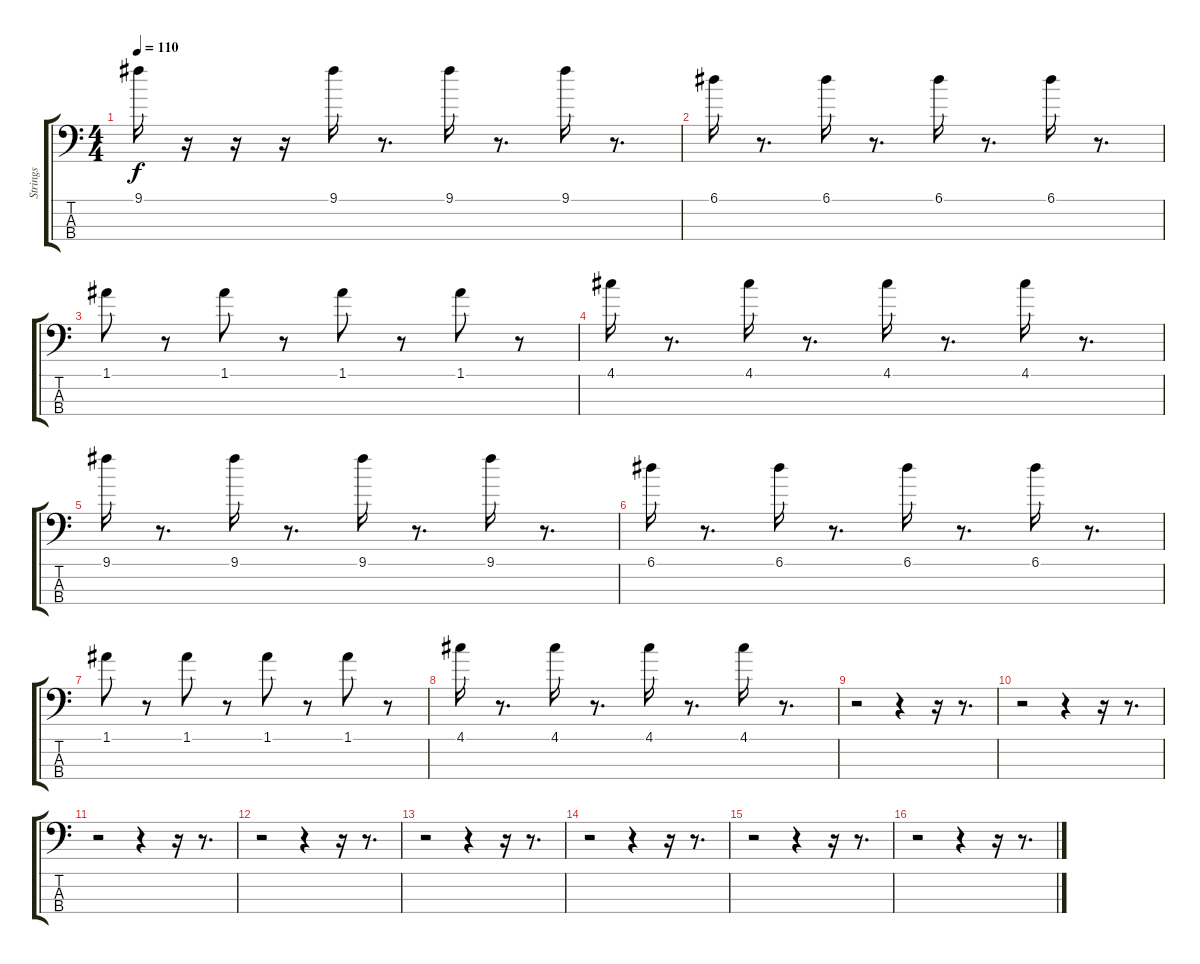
\track ("Strings" "Strings") {instrument electricbassfinger}
\staff {score tabs}
\tuning (A3 D3 G2 C2) {hide}
\ts (4 4)
\tempo 110
\clef f4
\ks c
9.1.16{dy f} r.16 r.16 r.16 9.1.16 r.8{d} 9.1.16 r.8{d} 9.1.16 r.8{d} |
6.1.16 r.8{d} 6.1.16 r.8{d} 6.1.16 r.8{d} 6.1.16 r.8{d} |
1.1.8 r.8 1.1.8 r.8 1.1.8 r.8 1.1.8 r.8 |
4.1.16 r.8{d} 4.1.16 r.8{d} 4.1.16 r.8{d} 4.1.16 r.8{d} |
9.1.16 r.8{d} 9.1.16 r.8{d} 9.1.16 r.8{d} 9.1.16 r.8{d} |
6.1.16 r.8{d} 6.1.16 r.8{d} 6.1.16 r.8{d} 6.1.16 r.8{d} |
1.1.8 r.8 1.1.8 r.8 1.1.8 r.8 1.1.8 r.8 |
4.1.16 r.8{d} 4.1.16 r.8{d} 4.1.16 r.8{d} 4.1.16 r.8{d} |
r.2 r.4 r.16 r.8{d} |
r.2 r.4 r.16 r.8{d} |
r.2 r.4 r.16 r.8{d} |
r.2 r.4 r.16 r.8{d} |
r.2 r.4 r.16 r.8{d} |
r.2 r.4 r.16 r.8{d} |
r.2 r.4 r.16 r.8{d} |
r.2 r.4 r.16 r.8{d}
